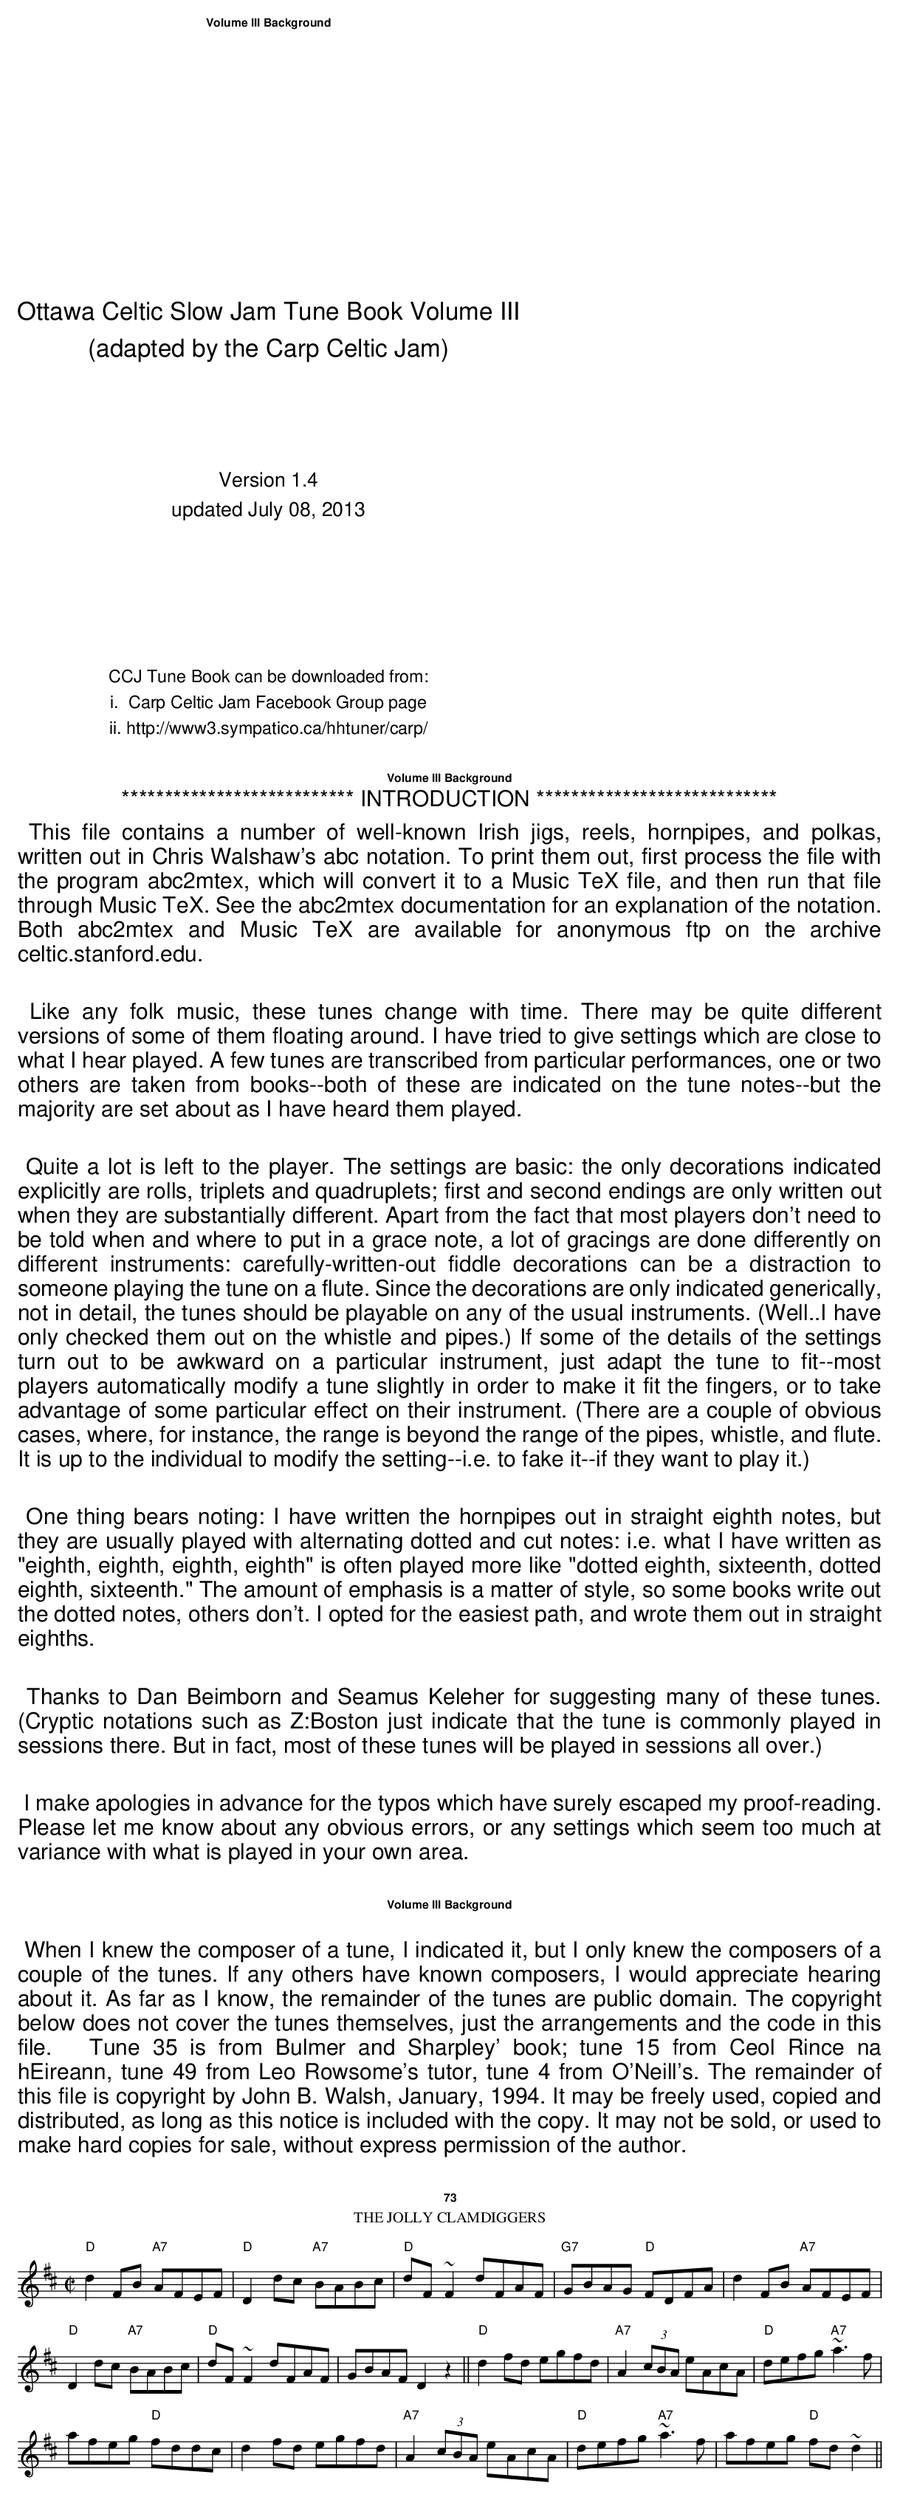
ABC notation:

X:1
T:The Jolly Clamdiggers
E:7.5
M:C|
K:D
"D"d2 FB "A7"AFEF|"D"D2dc "A7"BABc|"D"dF~F2 dFAF|\
"G7"GBAG "D"FDFA|d2 FB "A7"AFEF|
"D"D2dc "A7"BABc|"D"dF~F2 dFAF|GBAF D2 z2||\
"D"d2 fd egfd|"A7"A2 (3cBA eAcA|"D"defg "A7"~a3 f|
afeg "D"fddc| d2 fd egfd|"A7"A2 (3cBA eAcA|\
"D"defg "A7"~a3 f|afeg "D"fd ~d2||
